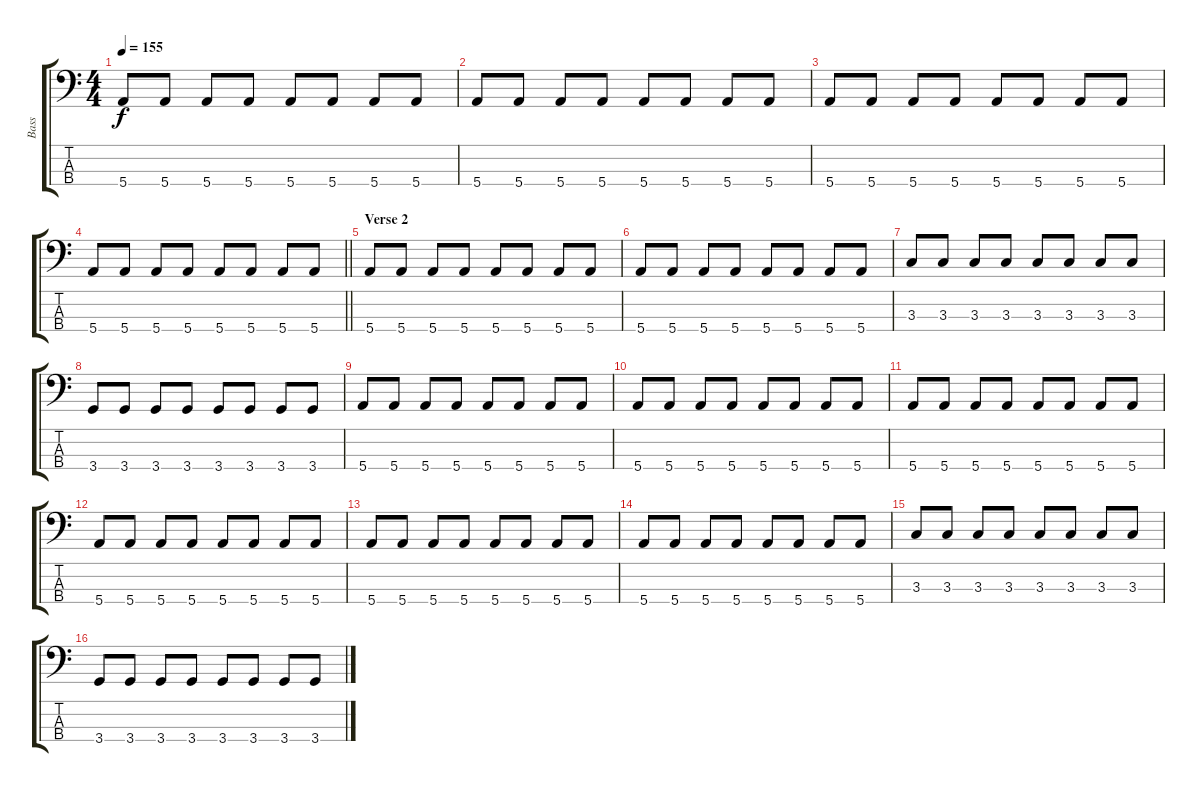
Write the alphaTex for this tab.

\track ("Bass" "Bass") {instrument electricbassfinger}
\staff {score tabs}
\tuning (G2 D2 A1 E1) {hide}
\ts (4 4)
\tempo 155
\clef f4
\ks c
5.4.8{dy f} 5.4.8 5.4.8 5.4.8 5.4.8 5.4.8 5.4.8 5.4.8 |
5.4.8 5.4.8 5.4.8 5.4.8 5.4.8 5.4.8 5.4.8 5.4.8 |
5.4.8 5.4.8 5.4.8 5.4.8 5.4.8 5.4.8 5.4.8 5.4.8 |
\barLineRight lightlight
5.4.8 5.4.8 5.4.8 5.4.8 5.4.8 5.4.8 5.4.8 5.4.8 |
\section ("" "Verse 2")
5.4.8 5.4.8 5.4.8 5.4.8 5.4.8 5.4.8 5.4.8 5.4.8 |
5.4.8 5.4.8 5.4.8 5.4.8 5.4.8 5.4.8 5.4.8 5.4.8 |
3.3.8 3.3.8 3.3.8 3.3.8 3.3.8 3.3.8 3.3.8 3.3.8 |
3.4.8 3.4.8 3.4.8 3.4.8 3.4.8 3.4.8 3.4.8 3.4.8 |
5.4.8 5.4.8 5.4.8 5.4.8 5.4.8 5.4.8 5.4.8 5.4.8 |
5.4.8 5.4.8 5.4.8 5.4.8 5.4.8 5.4.8 5.4.8 5.4.8 |
5.4.8 5.4.8 5.4.8 5.4.8 5.4.8 5.4.8 5.4.8 5.4.8 |
5.4.8 5.4.8 5.4.8 5.4.8 5.4.8 5.4.8 5.4.8 5.4.8 |
5.4.8 5.4.8 5.4.8 5.4.8 5.4.8 5.4.8 5.4.8 5.4.8 |
5.4.8 5.4.8 5.4.8 5.4.8 5.4.8 5.4.8 5.4.8 5.4.8 |
3.3.8 3.3.8 3.3.8 3.3.8 3.3.8 3.3.8 3.3.8 3.3.8 |
3.4.8 3.4.8 3.4.8 3.4.8 3.4.8 3.4.8 3.4.8 3.4.8
